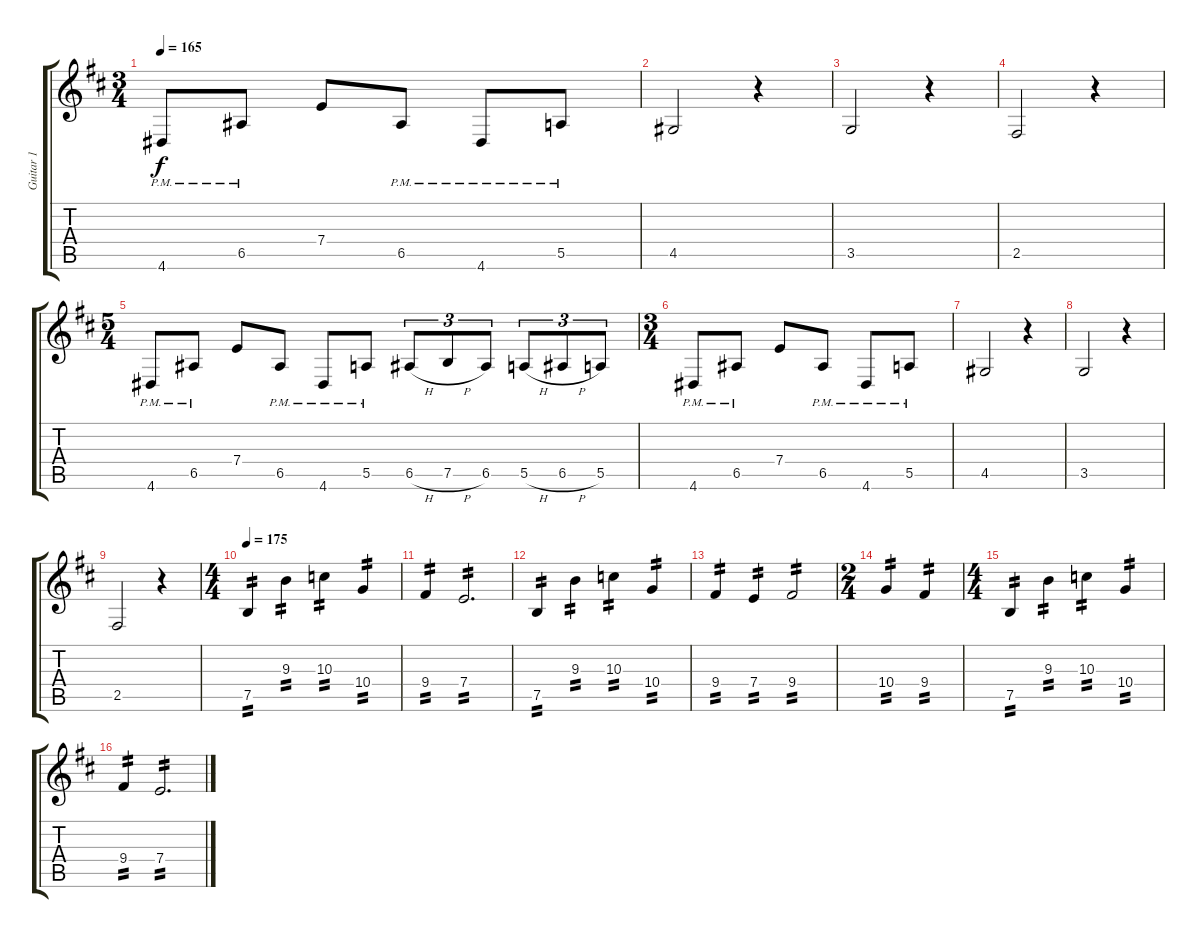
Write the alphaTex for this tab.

\track ("Guitar 1" "Guitar 1") {instrument distortionguitar}
\staff {score tabs}
\tuning (B3 Gb3 D3 A2 E2 B1) {hide}
\ts (3 4)
\tempo 165
\clef g2
\ks bminor
4.6{pm}.8{dy f} 6.5{pm}.8 7.4.8 6.5{pm}.8 4.6{pm}.8 5.5{pm}.8 |
4.5.2 r.4 |
3.5.2 r.4 |
2.5.2 r.4 |
\ts (5 4)
4.6{pm}.8 6.5{pm}.8 7.4.8 6.5{pm}.8 4.6{pm}.8 5.5{pm}.8 6.5{h}.8{tu (3 2)} 7.5{h}.8{tu (3 2)} 6.5.8{tu (3 2)} 5.5{h}.8{tu (3 2)} 6.5{h}.8{tu (3 2)} 5.5.8{tu (3 2)} |
\ts (3 4)
4.6{pm}.8 6.5{pm}.8 7.4.8 6.5{pm}.8 4.6{pm}.8 5.5{pm}.8 |
4.5.2 r.4 |
3.5.2 r.4 |
2.5.2 r.4 |
\ts (4 4)
\tempo 175
7.5.4{tp 2} 9.3.4{tp 2} 10.3.4{tp 2} 10.4.4{tp 2} |
9.4.4{tp 2} 7.4.2{d tp 2} |
7.5.4{tp 2} 9.3.4{tp 2} 10.3.4{tp 2} 10.4.4{tp 2} |
9.4.4{tp 2} 7.4.4{tp 2} 9.4.2{tp 2} |
\ts (2 4)
10.4.4{tp 2} 9.4.4{tp 2} |
\ts (4 4)
7.5.4{tp 2} 9.3.4{tp 2} 10.3.4{tp 2} 10.4.4{tp 2} |
9.4.4{tp 2} 7.4.2{d tp 2}
